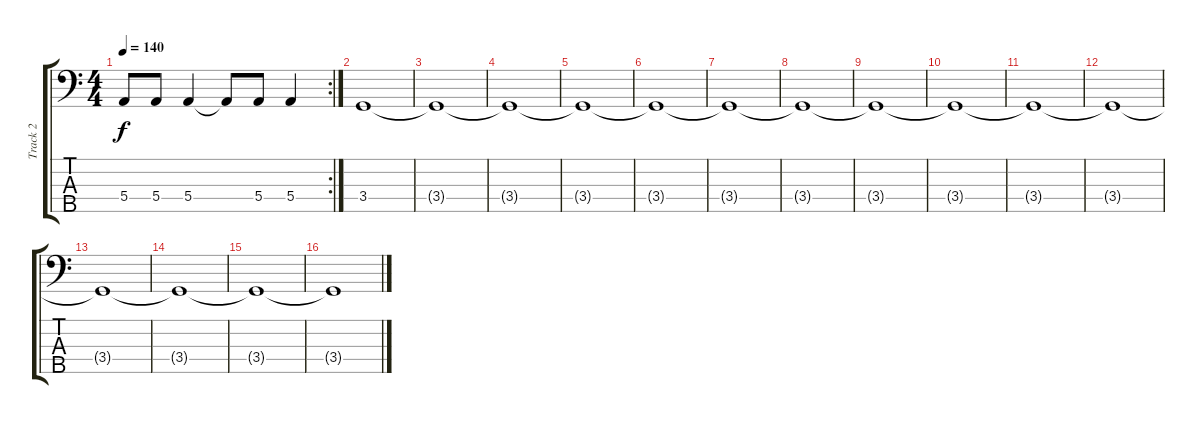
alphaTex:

\track ("Track 2" "Track 2") {instrument electricbassfinger}
\staff {score tabs}
\tuning (G2 D2 A1 E1 B0) {hide}
\rc 2
\ts (4 4)
\tempo 140
\clef f4
\ks c
5.4{t}.8{dy f} 5.4.8 5.4.4 5.4{t}.8 5.4.8 5.4.4 |
3.4.1 |
3.4{t}.1 |
3.4{t}.1 |
3.4{t}.1 |
3.4{t}.1{volume 13} |
3.4{t}.1{volume 12} |
3.4{t}.1{volume 11} |
3.4{t}.1{volume 10} |
3.4{t}.1{volume 9} |
3.4{t}.1{volume 8} |
3.4{t}.1{volume 7} |
3.4{t}.1{volume 6} |
3.4{t}.1{volume 5} |
3.4{t}.1{volume 4} |
3.4{t}.1{volume 3}
